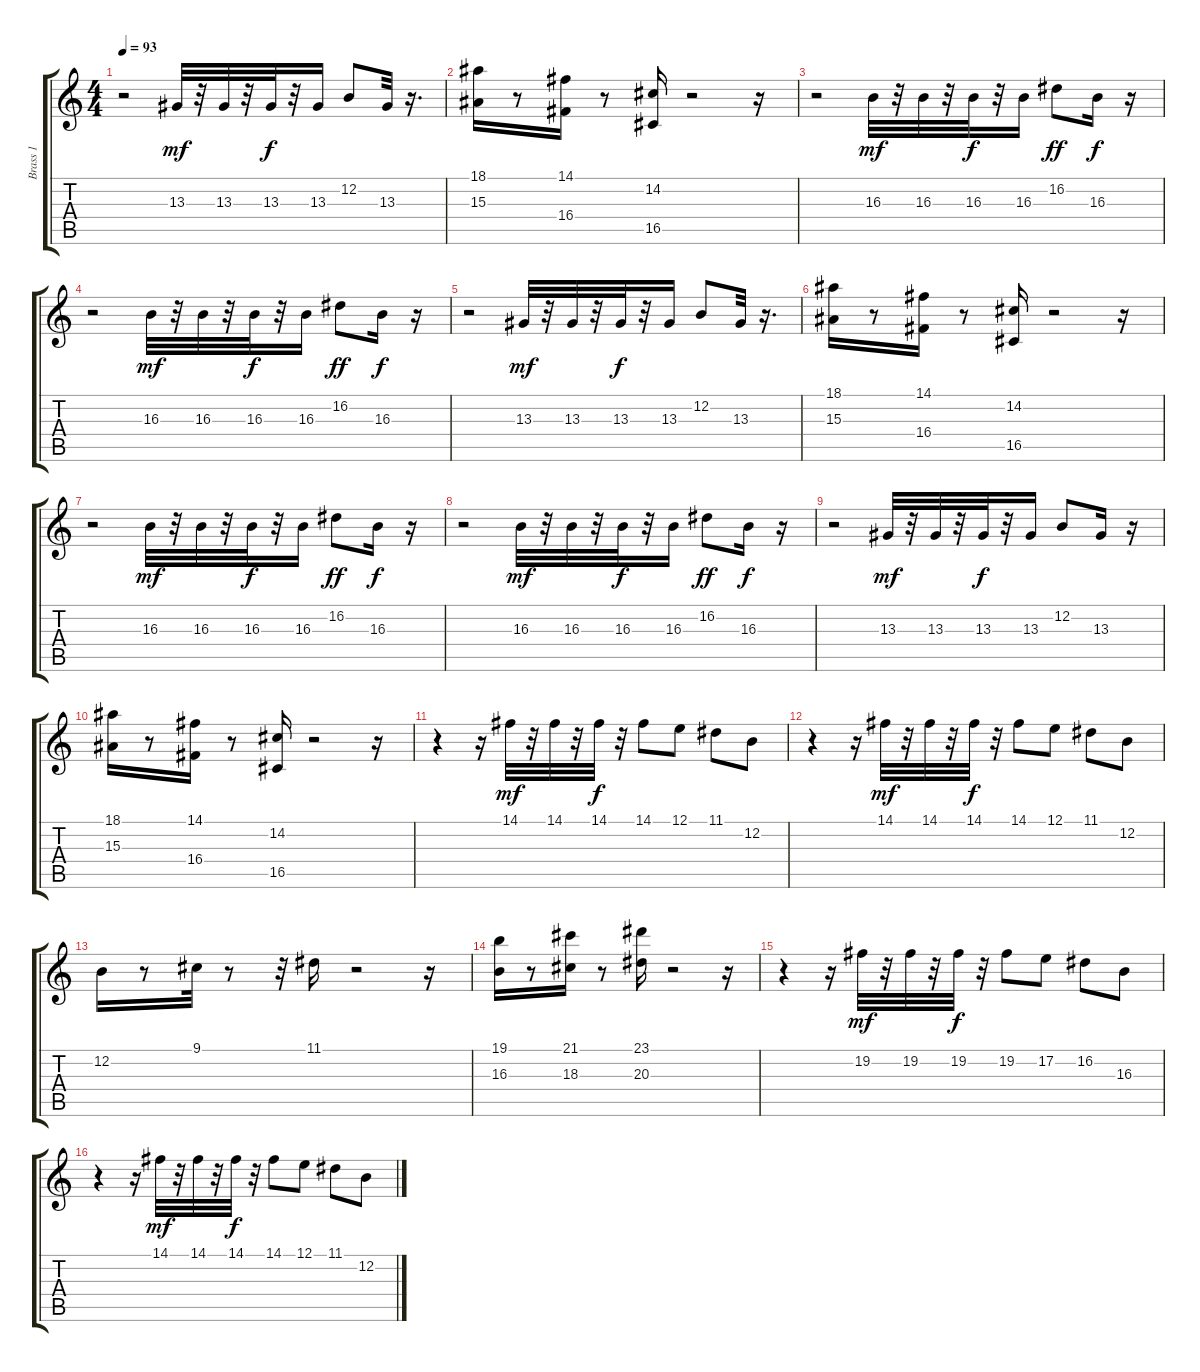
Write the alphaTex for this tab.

\track ("Brass 1" "Brass 1") {instrument brasssection}
\staff {score tabs}
\tuning (E4 B3 G3 D3 A2 E2) {hide}
\ts (4 4)
\tempo 93
\clef g2
\ks c
r.2{dy f} 13.3.32{dy mf} r.32 13.3.32 r.32 13.3.32{dy f} r.32 13.3.16 12.2.8 13.3.32 r.16{d} |
(18.1 15.3).16 r.8 (14.1 16.4).16 r.8 (14.2 16.5).16 r.2 r.16 |
r.2 16.3.32{dy mf} r.32 16.3.32 r.32 16.3.32{dy f} r.32 16.3.16 16.2.8{dy ff} 16.3.16{dy f} r.16 |
r.2 16.3.32{dy mf} r.32 16.3.32 r.32 16.3.32{dy f} r.32 16.3.16 16.2.8{dy ff} 16.3.16{dy f} r.16 |
r.2 13.3.32{dy mf} r.32 13.3.32 r.32 13.3.32{dy f} r.32 13.3.16 12.2.8 13.3.32 r.16{d} |
(18.1 15.3).16 r.8 (14.1 16.4).16 r.8 (14.2 16.5).16 r.2 r.16 |
r.2 16.3.32{dy mf} r.32 16.3.32 r.32 16.3.32{dy f} r.32 16.3.16 16.2.8{dy ff} 16.3.16{dy f} r.16 |
r.2 16.3.32{dy mf} r.32 16.3.32 r.32 16.3.32{dy f} r.32 16.3.16 16.2.8{dy ff} 16.3.16{dy f} r.16 |
r.2 13.3.32{dy mf} r.32 13.3.32 r.32 13.3.32{dy f} r.32 13.3.16 12.2.8 13.3.16 r.16 |
(18.1 15.3).16 r.8 (14.1 16.4).16 r.8 (14.2 16.5).16 r.2 r.16 |
r.4 r.16 14.1.32{dy mf} r.32 14.1.32 r.32 14.1.32{dy f} r.32 14.1.8 12.1.8 11.1.8 12.2.8 |
r.4 r.16 14.1.32{dy mf} r.32 14.1.32 r.32 14.1.32{dy f} r.32 14.1.8 12.1.8 11.1.8 12.2.8 |
12.2.16 r.8 9.1.32 r.8 r.32 11.1.16 r.2 r.16 |
(19.1 16.3).16 r.8 (21.1 18.3).16 r.8 (23.1 20.3).16 r.2 r.16 |
r.4 r.16 19.2.32{dy mf} r.32 19.2.32 r.32 19.2.32{dy f} r.32 19.2.8 17.2.8 16.2.8 16.3.8 |
r.4 r.16 14.1.32{dy mf} r.32 14.1.32 r.32 14.1.32{dy f} r.32 14.1.8 12.1.8 11.1.8 12.2.8
